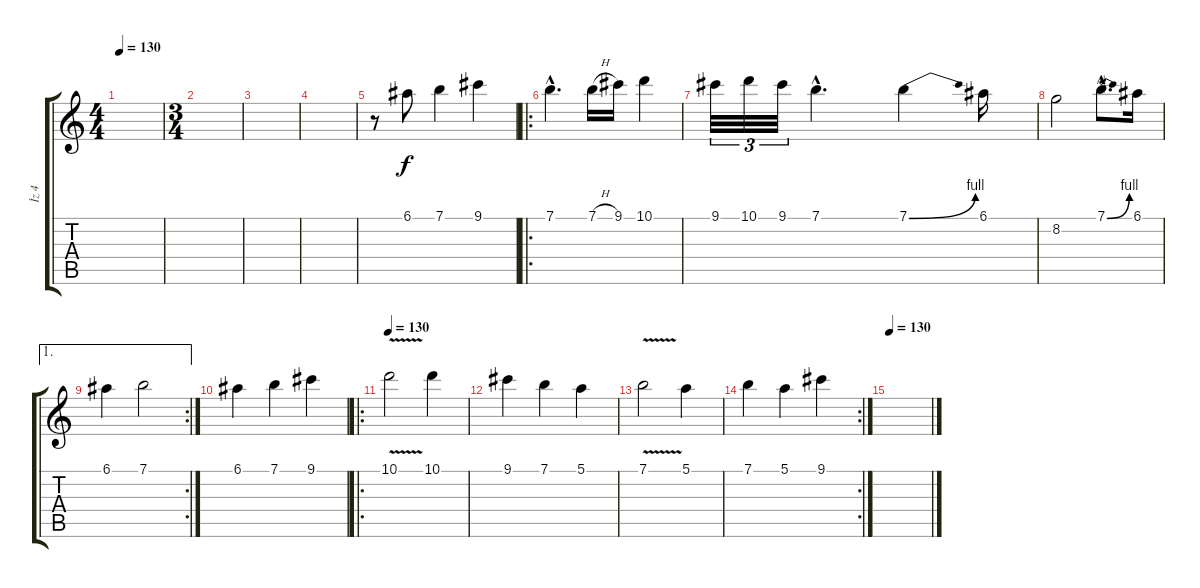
\track ("İz 4" "İz 4") {instrument distortionguitar}
\staff {score tabs}
\tuning (E4 B3 G3 D3 A2 E2) {hide}
\ts (4 4)
\tempo 130
\tempo 65
\tempo 130
\clef g2
\ks c
|
\ts (3 4)
|
|
|
r.8 6.1.8 7.1.4 9.1.4 |
\ro
7.1{hac}.4{d} 7.1{h}.16 9.1.16 10.1.4 |
9.1.32{tu (3 2)} 10.1.32{tu (3 2)} 9.1.32{tu (3 2)} 7.1{hac}.4{d} 7.1{be (bend 0 0 60 4)}.4 6.1.16 |
8.2.2 7.1{be (bend 0 0 60 4) hac}.8{d} 6.1.16 |
\ae 1
\rc 2
6.1.4 7.1.2 |
6.1.4 7.1.4 9.1.4 |
\ro
\tempo 130
10.1{v}.2 10.1.4 |
9.1.4 7.1.4 5.1.4 |
7.1{v}.2 5.1.4 |
\rc 2
7.1.4 5.1.4 9.1.4 |
\tempo 130
